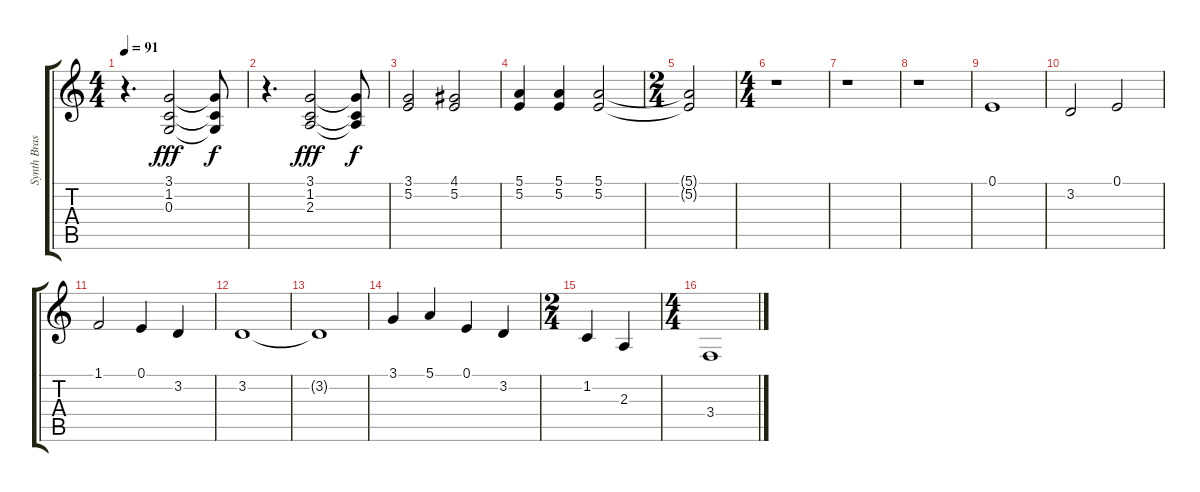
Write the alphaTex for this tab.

\track ("Synth Brass 1" "Synth Bras") {instrument synthbrass1}
\staff {score tabs}
\tuning (E4 B3 G3 D3 A2 E2) {hide}
\ts (4 4)
\tempo 91
\clef g2
\ks c
r.4{d dy f} (3.1 1.2 0.3).2{dy fff} (3.1{t} 1.2{t} 0.3{t}).8{dy f} |
r.4{d} (3.1 1.2 2.3).2{dy fff} (3.1{t} 1.2{t} 2.3{t}).8{dy f} |
(3.1 5.2).2 (4.1 5.2).2 |
(5.1 5.2).4 (5.1 5.2).4 (5.1 5.2).2 |
\ts (2 4)
(5.1{t} 5.2{t}).2 |
\ts (4 4)
r.1 |
r.1 |
r.1 |
0.1.1 |
3.2.2 0.1.2 |
1.1.2 0.1.4 3.2.4 |
3.2.1 |
3.2{t}.1 |
3.1.4 5.1.4 0.1.4 3.2.4 |
\ts (2 4)
1.2.4 2.3.4 |
\ts (4 4)
3.4.1
